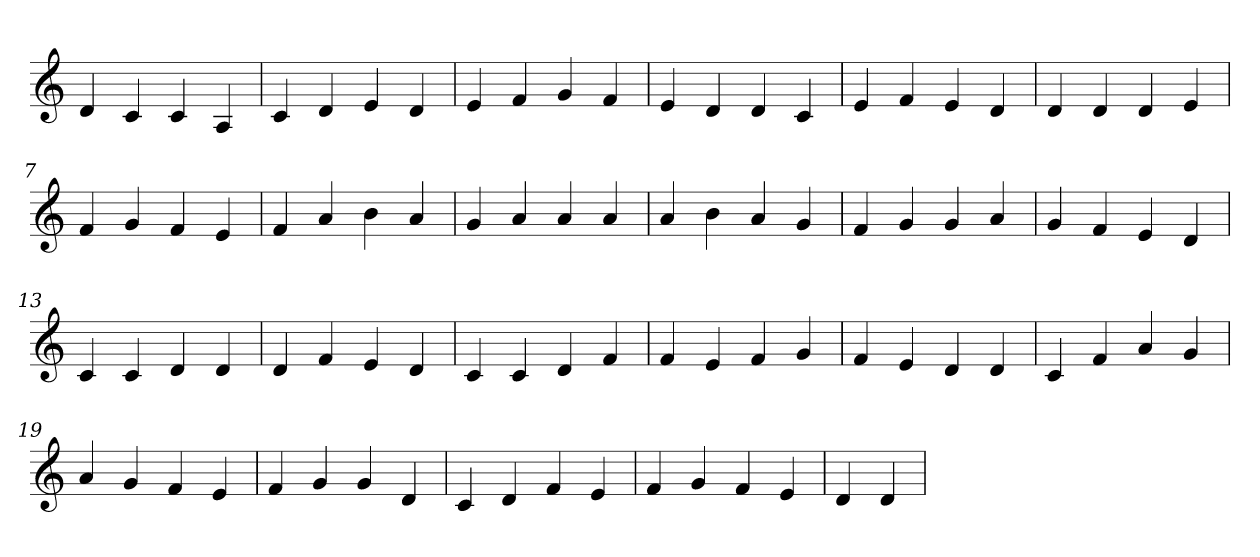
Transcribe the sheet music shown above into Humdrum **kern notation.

**kern
*part1
*staff1
*clefG2
=1
4d
4c
4c
4A
=2
4c
4d
4e
4d
=3
4e
4f
4g
4f
=4
4e
4d
4d
4c
=5
4e
4f
4e
4d
=6
4d
4d
4d
4e
=7
4f
4g
4f
4e
=8
4f
4a
4b
4a
=9
4g
4a
4a
4a
=10
4a
4b
4a
4g
=11
4f
4g
4g
4a
=12
4g
4f
4e
4d
=13
4c
4c
4d
4d
=14
4d
4f
4e
4d
=15
4c
4c
4d
4f
=16
4f
4e
4f
4g
=17
4f
4e
4d
4d
=18
4c
4f
4a
4g
=19
4a
4g
4f
4e
=20
4f
4g
4g
4d
=21
4c
4d
4f
4e
=22
4f
4g
4f
4e
=23
4d
4d
=
*-
